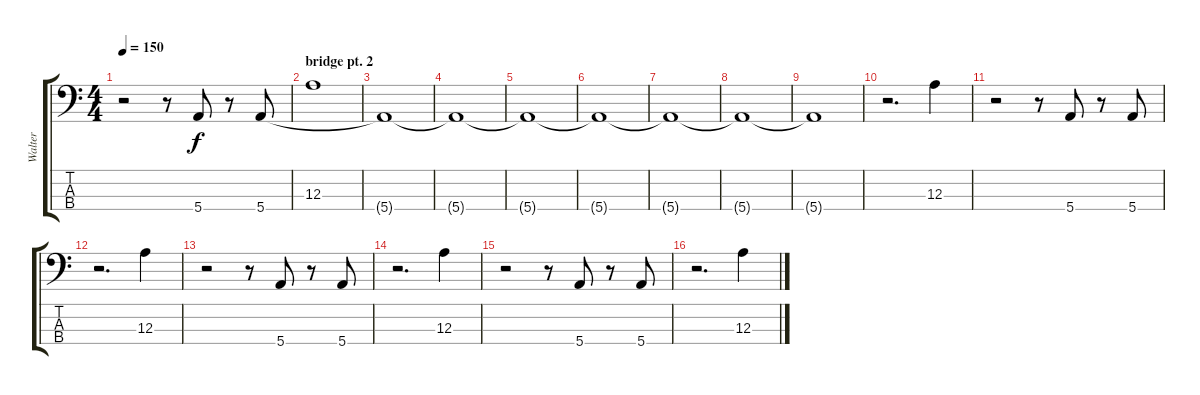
\track ("Walter" "Walter") {instrument electricbasspick}
\staff {score tabs}
\tuning (G2 D2 A1 E1) {hide}
\ts (4 4)
\tempo 150
\clef f4
\ks c
r.2{dy f} r.8 5.4.8 r.8 5.4.8 |
\section ("" "bridge pt. 2")
12.3.1 |
5.4{t}.1 |
5.4{t}.1 |
5.4{t}.1 |
5.4{t}.1 |
5.4{t}.1 |
5.4{t}.1 |
5.4{t}.1 |
r.2{d} 12.3.4 |
r.2 r.8 5.4.8 r.8 5.4.8 |
r.2{d} 12.3.4 |
r.2 r.8 5.4.8 r.8 5.4.8 |
r.2{d} 12.3.4 |
r.2 r.8 5.4.8 r.8 5.4.8 |
r.2{d} 12.3.4
